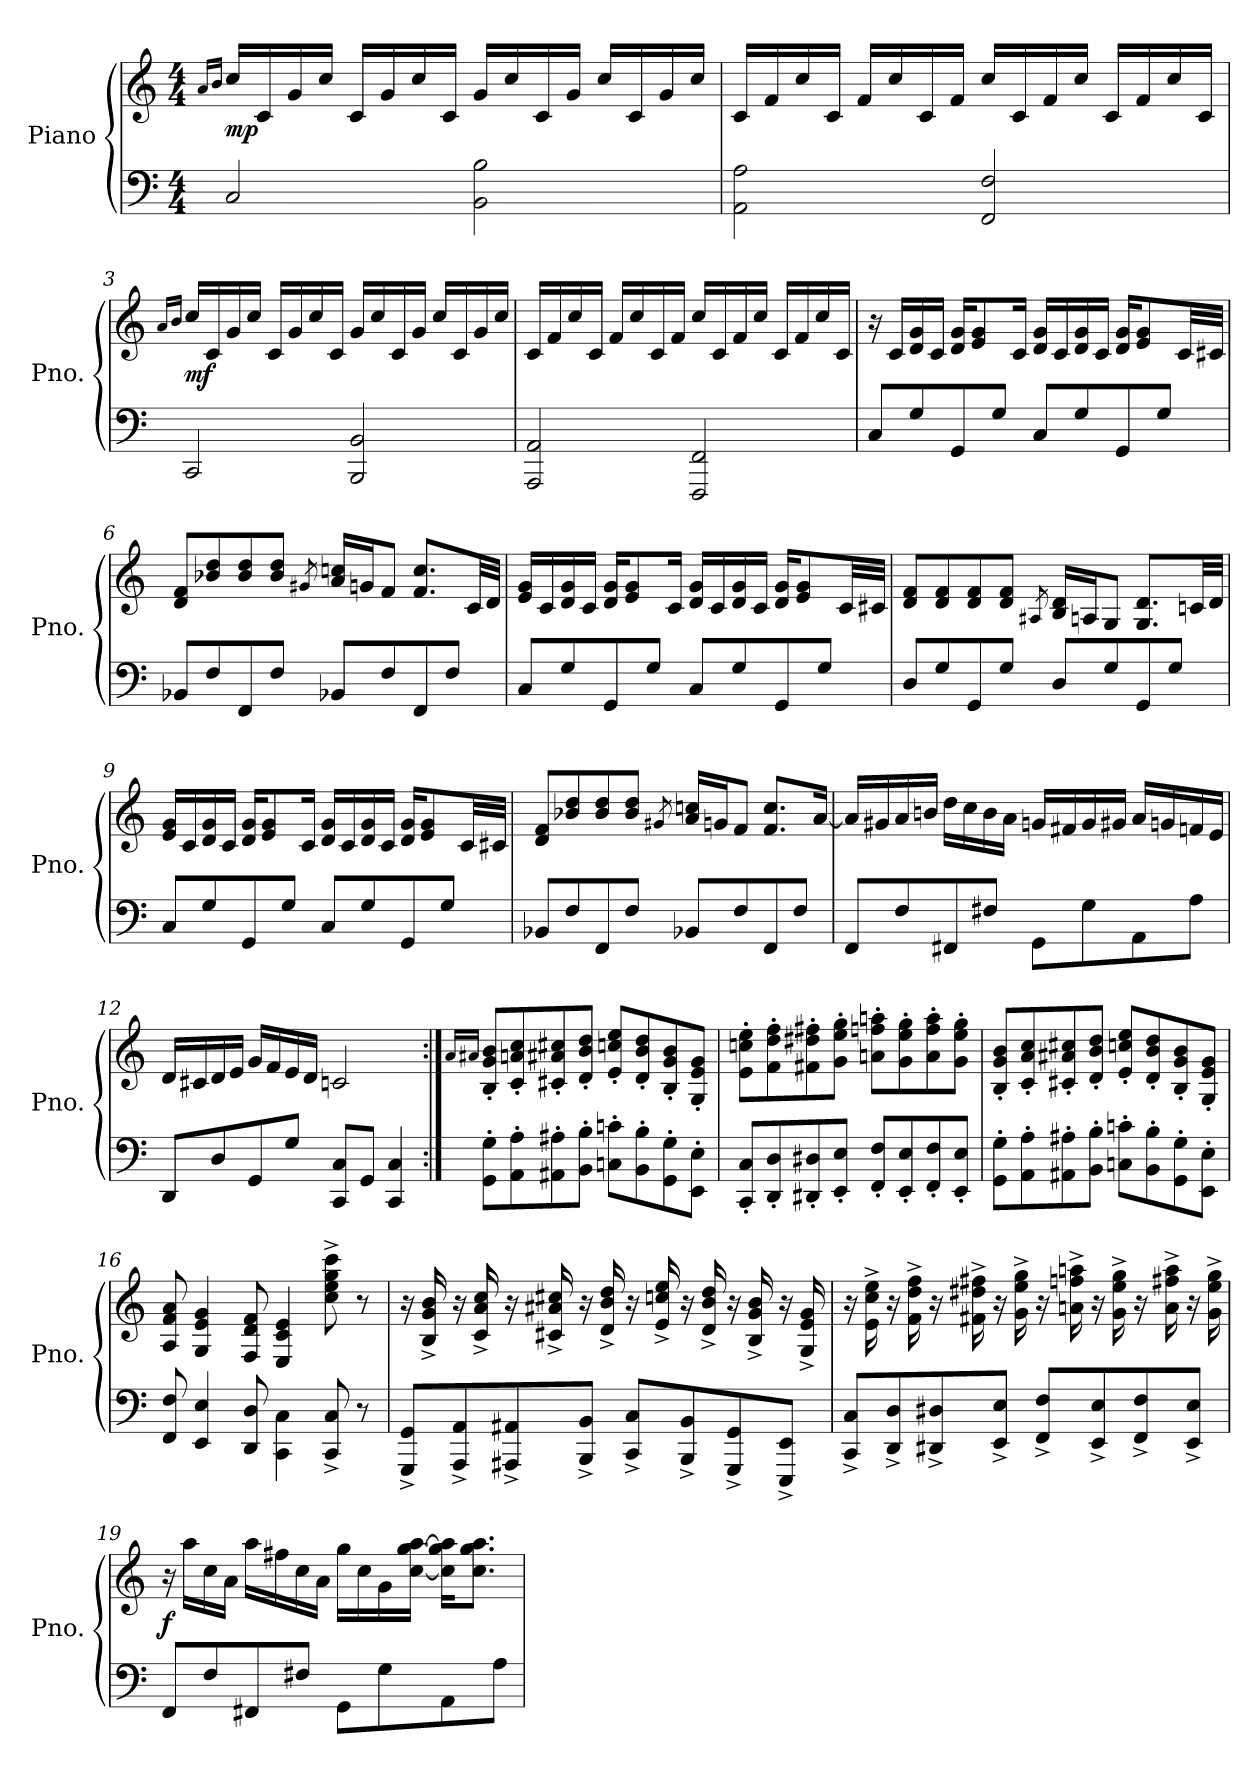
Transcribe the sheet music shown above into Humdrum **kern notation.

**kern	**kern	**dynam
*part1	*part1	*part1
*staff2	*staff1	*staff1/2
*I"Piano	*	*
*I'Pno.	*	*
*clefF4	*clefG2	*
*k[]	*k[]	*
*M4/4	*M4/4	*
*MM80	*MM80	*
=1	=1	=1
.	16qa/LL	.
.	16qb/JJ	.
!	!	!LO:DY:b
2C/	16cc/LL	mp
.	16c/	.
.	16g/	.
.	16cc/JJ	.
.	16c/LL	.
.	16g/	.
.	16cc/	.
.	16c/JJ	.
2BB\ 2B\	16g/LL	.
.	16cc/	.
.	16c/	.
.	16g/JJ	.
.	16cc/LL	.
.	16c/	.
.	16g/	.
.	16cc/JJ	.
=2	=2	=2
2AA\ 2A\	16c/LL	.
.	16f/	.
.	16cc/	.
.	16c/JJ	.
.	16f/LL	.
.	16cc/	.
.	16c/	.
.	16f/JJ	.
2FF/ 2F/	16cc/LL	.
.	16c/	.
.	16f/	.
.	16cc/JJ	.
.	16c/LL	.
.	16f/	.
.	16cc/	.
.	16c/JJ	.
!!LO:LB:g=z
=3	=3	=3
.	16qa/LL	.
.	16qb/JJ	.
!	!	!LO:DY:b
2CC/	16cc/LL	mf
.	16c/	.
.	16g/	.
.	16cc/JJ	.
.	16c/LL	.
.	16g/	.
.	16cc/	.
.	16c/JJ	.
2BBB/ 2BB/	16g/LL	.
.	16cc/	.
.	16c/	.
.	16g/JJ	.
.	16cc/LL	.
.	16c/	.
.	16g/	.
.	16cc/JJ	.
=4	=4	=4
2AAA/ 2AA/	16c/LL	.
.	16f/	.
.	16cc/	.
.	16c/JJ	.
.	16f/LL	.
.	16cc/	.
.	16c/	.
.	16f/JJ	.
2FFF/ 2FF/	16cc/LL	.
.	16c/	.
.	16f/	.
.	16cc/JJ	.
.	16c/LL	.
.	16f/	.
.	16cc/	.
.	16c/JJ	.
=5	=5	=5
8C/L	16r	.
.	16c/LL	.
8G/	16d/ 16g/	.
.	16c/JJ	.
8GG/	16d/ 16g/KL	.
.	8e/ 8g/	.
8G/J	.	.
.	16c/Jk	.
8C/L	16d/ 16g/LL	.
.	16c/	.
8G/	16d/ 16g/	.
.	16c/JJ	.
8GG/	16d/ 16g/KL	.
.	8e/ 8g/	.
8G/J	.	.
.	32c/LL	.
.	32c#X/JJJ	.
!!LO:LB:g=z
=6	=6	=6
8BB-X/L	8d/ 8f/L	.
8F/	8b-X/ 8dd/	.
8FF/	8b-/ 8dd/	.
8F/J	8b-/ 8dd/J	.
.	8qg#X/	.
8BB-X/L	16a/ 16ccn/LL	.
.	16gn/J	.
8F/	8f/J	.
8FF/	8.f/ 8.cc/L	.
8F/J	.	.
.	32c/LL	.
.	32d/JJJ	.
=7	=7	=7
8C/L	16e/ 16g/LL	.
.	16c/	.
8G/	16d/ 16g/	.
.	16c/JJ	.
8GG/	16d/ 16g/KL	.
.	8e/ 8g/	.
8G/J	.	.
.	16c/Jk	.
8C/L	16d/ 16g/LL	.
.	16c/	.
8G/	16d/ 16g/	.
.	16c/JJ	.
8GG/	16d/ 16g/KL	.
.	8e/ 8g/	.
8G/J	.	.
.	32c/LL	.
.	32c#X/JJJ	.
=8	=8	=8
8D/L	8d/ 8f/L	.
8G/	8d/ 8f/	.
8GG/	8d/ 8f/	.
8G/J	8d/ 8f/J	.
.	8qA#X/	.
8D/L	16B/ 16d/LL	.
.	16An/J	.
8G/	8G/J	.
8GG/	8.G/ 8.d/L	.
8G/J	.	.
.	32cn/LL	.
.	32d/JJJ	.
!!LO:LB:g=z
=9	=9	=9
8C/L	16e/ 16g/LL	.
.	16c/	.
8G/	16d/ 16g/	.
.	16c/JJ	.
8GG/	16d/ 16g/KL	.
.	8e/ 8g/	.
8G/J	.	.
.	16c/Jk	.
8C/L	16d/ 16g/LL	.
.	16c/	.
8G/	16d/ 16g/	.
.	16c/JJ	.
8GG/	16d/ 16g/KL	.
.	8e/ 8g/	.
8G/J	.	.
.	32c/LL	.
.	32c#X/JJJ	.
=10	=10	=10
8BB-X/L	8d/ 8f/L	.
8F/	8b-X/ 8dd/	.
8FF/	8b-/ 8dd/	.
8F/J	8b-/ 8dd/J	.
.	8qg#X/	.
8BB-X/L	16a/ 16ccn/LL	.
.	16gn/J	.
8F/	8f/J	.
8FF/	8.f/ 8.cc/L	.
8F/J	.	.
.	[16a/Jk	.
!!LO:LB:g=z
=11	=11	=11
8FF/L	16a/LL]	.
.	16g#X/	.
8F/	16a/	.
.	16bn/JJ	.
8FF#X/	16dd\LL	.
.	16cc\	.
8F#X/J	16b\	.
.	16a\JJ	.
8GG\L	16gn/LL	.
.	16f#X/	.
8G\	16g/	.
.	16g#X/JJ	.
8AA\	16a/LL	.
.	16gn/	.
8A\J	16fn/	.
.	16e/JJ	.
=12	=12	=12
8DD/L	16d/LL	.
.	16c#X/	.
8D/	16d/	.
.	16e/JJ	.
8GG/	16g/LL	.
.	16f/	.
8G/J	16e/	.
.	16d/JJ	.
8CC/ 8C/L	2cn/	.
8GG/J	.	.
4CC/ 4C/	.	.
=13:|!	=13:|!	=13:|!
.	16qa/LL	.
.	16qa#X/JJ	.
8GG\' 8G\'L	8B/' 8g/' 8b/'L	.
8AA\' 8A\'	8c/' 8an/' 8cc/'	.
8AA#X\' 8A#X\'	8c#X/' 8a#X/' 8cc#X/'	.
8BB\' 8B\'J	8d/' 8b/' 8dd/'J	.
8Cn\' 8cn\'L	8e/' 8ccn/' 8ee/'L	.
8BB\' 8B\'	8d/' 8b/' 8dd/'	.
8GG\' 8G\'	8B/' 8g/' 8b/'	.
8EE\' 8E\'J	8G/' 8e/' 8g/'J	.
!!LO:PB:g=z
=14	=14	=14
8CC/' 8C/'L	8e\' 8ccn\' 8ee\'L	.
8DD/' 8D/'	8f\' 8dd\' 8ff\'	.
8DD#X/' 8D#X/'	8f#X\' 8dd#X\' 8ff#X\'	.
8EE/' 8E/'J	8g\' 8ee\' 8gg\'J	.
8FF/' 8F/'L	8an\' 8ffn\' 8aan\'L	.
8EE/' 8E/'	8g\' 8ee\' 8gg\'	.
8FF/' 8F/'	8a\' 8ff\' 8aa\'	.
8EE/' 8E/'J	8g\' 8ee\' 8gg\'J	.
=15	=15	=15
8GG\' 8G\'L	8B/' 8g/' 8b/'L	.
8AA\' 8A\'	8c/' 8a/' 8cc/'	.
8AA#X\' 8A#X\'	8c#X/' 8a#X/' 8cc#X/'	.
8BB\' 8B\'J	8d/' 8b/' 8dd/'J	.
8Cn\' 8cn\'L	8e/' 8ccn/' 8ee/'L	.
8BB\' 8B\'	8d/' 8b/' 8dd/'	.
8GG\' 8G\'	8B/' 8g/' 8b/'	.
8EE\' 8E\'J	8G/' 8e/' 8g/'J	.
=16	=16	=16
8FF/ 8F/	8A/ 8f/ 8a/	.
4EE/ 4E/	4G/ 4e/ 4g/	.
8DD/ 8D/	8F/ 8d/ 8f/	.
4CC\ 4C\	4E/ 4c/ 4e/	.
8CC/^ 8C/^	8cc\^ 8ee\^ 8gg\^ 8ccc\^	.
8r	8r	.
!!LO:LB:g=z
=17	=17	=17
8GGG/^ 8GG/^L	16r	.
.	16B/^ 16g/^ 16b/^	.
8AAA/^ 8AA/^	16r	.
.	16c/^ 16a/^ 16cc/^	.
8AAA#X/^ 8AA#X/^	16r	.
.	16c#X/^ 16a#X/^ 16cc#X/^	.
8BBB/^ 8BB/^J	16r	.
.	16d/^ 16b/^ 16dd/^	.
8CC/^ 8C/^L	16r	.
.	16e/^ 16ccn/^ 16ee/^	.
8BBB/^ 8BB/^	16r	.
.	16d/^ 16b/^ 16dd/^	.
8GGG/^ 8GG/^	16r	.
.	16B/^ 16g/^ 16b/^	.
8EEE/^ 8EE/^J	16r	.
.	16G/^ 16e/^ 16g/^	.
=18	=18	=18
8CC/^ 8C/^L	16r	.
.	16e\^ 16cc\^ 16ee\^	.
8DD/^ 8D/^	16r	.
.	16f\^ 16dd\^ 16ff\^	.
8DD#X/^ 8D#X/^	16r	.
.	16f#X\^ 16dd#X\^ 16ff#X\^	.
8EE/^ 8E/^J	16r	.
.	16g\^ 16ee\^ 16gg\^	.
8FF/^ 8F/^L	16r	.
.	16an\^ 16ffn\^ 16aan\^	.
8EE/^ 8E/^	16r	.
.	16g\^ 16ee\^ 16gg\^	.
8FF/^ 8F/^	16r	.
.	16a\^ 16ff#X\^ 16aa\^	.
8EE/^ 8E/^J	16r	.
.	16g\^ 16ee\^ 16gg\^	.
!!LO:LB:g=z
=19	=19	=19
!	!	!LO:DY:b
8FF/L	16r	f
.	16aa\LL	.
8F/	16cc\	.
.	16a\JJ	.
8FF#X/	16aa\LL	.
.	16ff#X\	.
8F#X/J	16cc\	.
.	16a\JJ	.
8GG\L	16gg\LL	.
.	16cc\	.
8G\	16g\	.
.	[16cc\ [16gg\ [16aa\JJ	.
8AA\	16cc\] 16gg\] 16aa\]KL	.
.	8.cc\ 8.gg\ 8.aa\J	.
8A\J	.	.
=	=	=
*-	*-	*-
